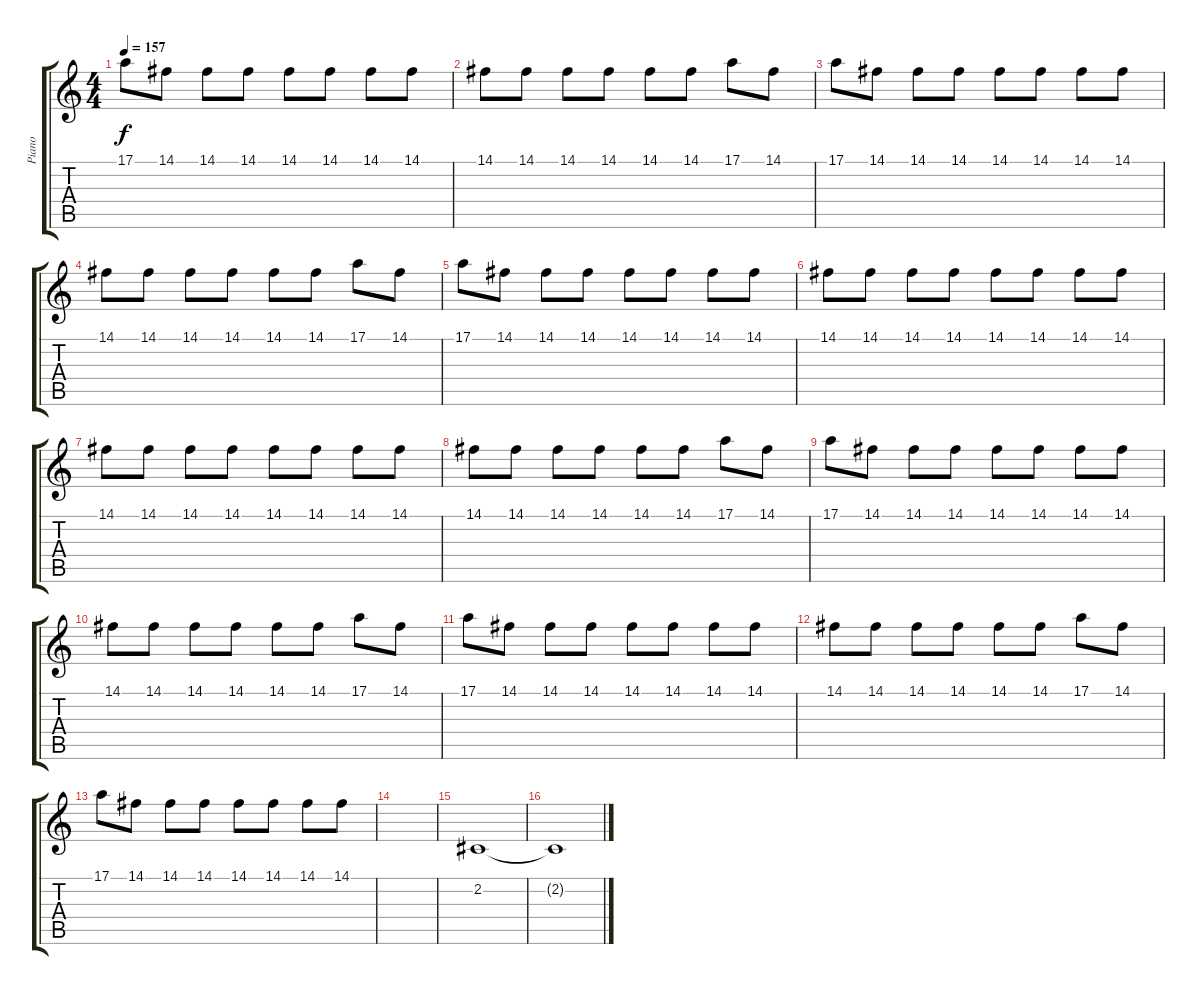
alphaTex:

\track ("Piano" "Piano") {instrument acousticgrandpiano}
\staff {score tabs}
\tuning (E4 B3 G3 D3 A2 E2) {hide}
\ts (4 4)
\tempo 157
\clef g2
\ks c
17.1.8{dy f} 14.1.8 14.1.8 14.1.8 14.1.8 14.1.8 14.1.8 14.1.8 |
14.1.8 14.1.8 14.1.8 14.1.8 14.1.8 14.1.8 17.1.8 14.1.8 |
17.1.8 14.1.8 14.1.8 14.1.8 14.1.8 14.1.8 14.1.8 14.1.8 |
14.1.8 14.1.8 14.1.8 14.1.8 14.1.8 14.1.8 17.1.8 14.1.8 |
17.1.8 14.1.8 14.1.8 14.1.8 14.1.8 14.1.8 14.1.8 14.1.8 |
14.1.8 14.1.8 14.1.8 14.1.8 14.1.8 14.1.8 14.1.8 14.1.8 |
14.1.8 14.1.8 14.1.8 14.1.8 14.1.8 14.1.8 14.1.8 14.1.8 |
14.1.8 14.1.8 14.1.8 14.1.8 14.1.8 14.1.8 17.1.8 14.1.8 |
17.1.8 14.1.8 14.1.8 14.1.8 14.1.8 14.1.8 14.1.8 14.1.8 |
14.1.8 14.1.8 14.1.8 14.1.8 14.1.8 14.1.8 17.1.8 14.1.8 |
17.1.8 14.1.8 14.1.8 14.1.8 14.1.8 14.1.8 14.1.8 14.1.8 |
14.1.8 14.1.8 14.1.8 14.1.8 14.1.8 14.1.8 17.1.8 14.1.8 |
17.1.8 14.1.8 14.1.8 14.1.8 14.1.8 14.1.8 14.1.8 14.1.8 |
|
2.2.1{instrument drawbarorgan} |
2.2{t}.1
